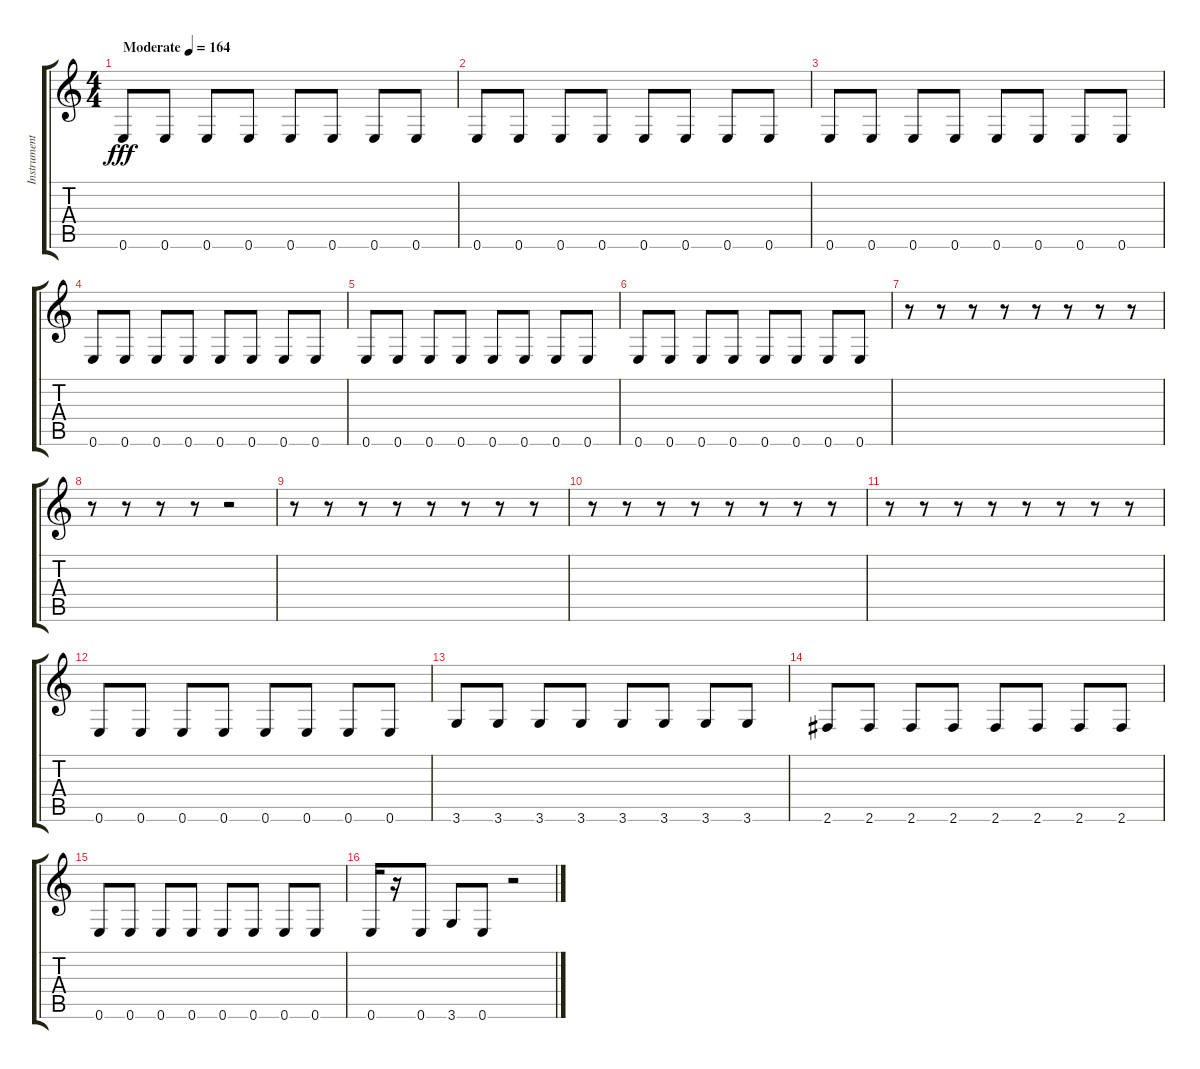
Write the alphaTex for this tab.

\track ("Instrument5" "Instrument") {instrument acousticbass}
\staff {score tabs}
\tuning (E4 B3 G3 D3 A2 E2) {hide}
\ts (4 4)
\tempo (164 "Moderate")
\clef g2
\ks c
0.6.8{dy fff instrument acousticbass} 0.6.8 0.6.8 0.6.8 0.6.8 0.6.8 0.6.8 0.6.8 |
0.6.8 0.6.8 0.6.8 0.6.8 0.6.8 0.6.8 0.6.8 0.6.8 |
0.6.8 0.6.8 0.6.8 0.6.8 0.6.8 0.6.8 0.6.8 0.6.8 |
0.6.8 0.6.8 0.6.8 0.6.8 0.6.8 0.6.8 0.6.8 0.6.8 |
0.6.8 0.6.8 0.6.8 0.6.8 0.6.8 0.6.8 0.6.8 0.6.8 |
0.6.8 0.6.8 0.6.8 0.6.8 0.6.8 0.6.8 0.6.8 0.6.8 |
r.8 r.8 r.8 r.8 r.8 r.8 r.8 r.8 |
r.8 r.8 r.8 r.8 r.2 |
r.8 r.8 r.8 r.8 r.8 r.8 r.8 r.8 |
r.8 r.8 r.8 r.8 r.8 r.8 r.8 r.8 |
r.8 r.8 r.8 r.8 r.8 r.8 r.8 r.8 |
0.6.8 0.6.8 0.6.8 0.6.8 0.6.8 0.6.8 0.6.8 0.6.8 |
3.6.8 3.6.8 3.6.8 3.6.8 3.6.8 3.6.8 3.6.8 3.6.8 |
2.6.8 2.6.8 2.6.8 2.6.8 2.6.8 2.6.8 2.6.8 2.6.8 |
0.6.8 0.6.8 0.6.8 0.6.8 0.6.8 0.6.8 0.6.8 0.6.8 |
0.6.16 r.16 0.6.8 3.6.8 0.6.8 r.2
